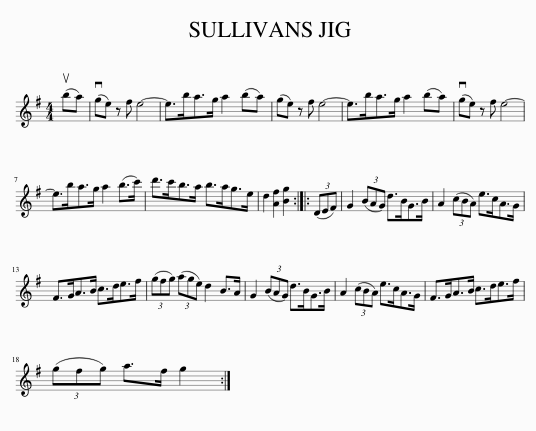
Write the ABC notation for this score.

X:1
L:1/8
M:4/4
I:linebreak $
K:G
V:1 treble
V:1
 (uba) | (vge) z f e4- | e>ba>g a2 (ba) | (ge) z f e4- | e>ba>g a2 (ba) | %5
 (vge) z f e4- |$ e>ba>g a2 (b>c') | d'>c'b>a b>ag>e | d2 [Af]2 [Bg]2 :: (3(DEF) | %10
 G2 (3(BAG) d>BG>B | A2 (3(cBA) e>cA>G |$ F>GA>B c>de>f | (3(gfg) (3(age) d2 B>A | G2 (3(BAG) d>BG>B | %15
 A2 (3(cBA) e>cA>G | F>GA>B c>de>f |$ (3(gfg) a>f g2 :| %18
